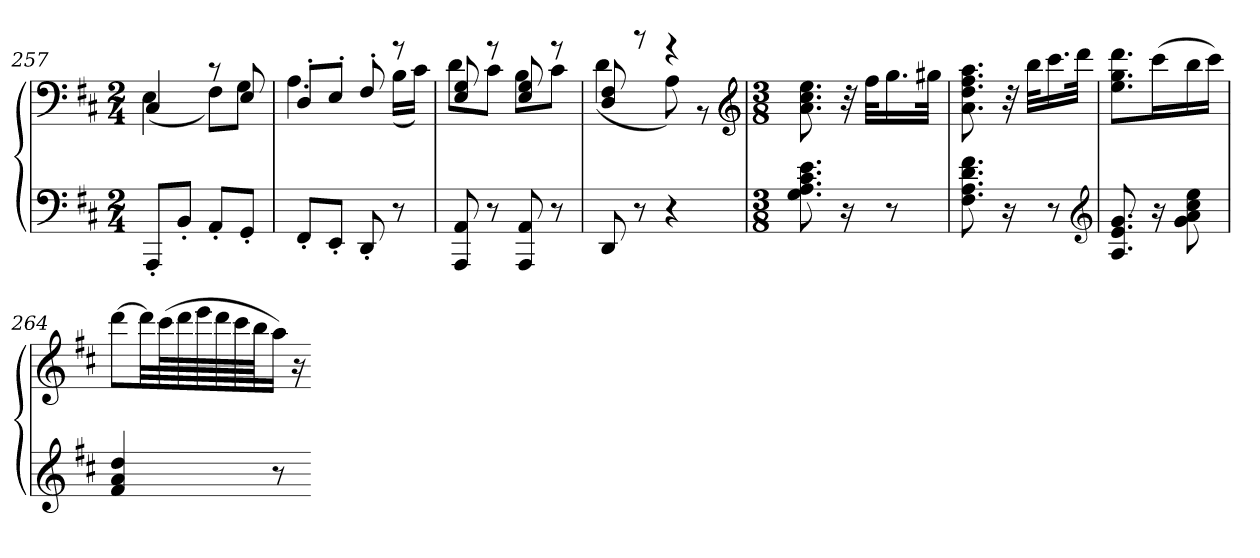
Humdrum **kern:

**kern	**kern
*part1	*part1
*staff2	*staff1
*clefF4	*clefF4
*k[f#c#]	*k[f#c#]
*D:	*D:
*M2/4	*M2/4
=257	=257
*	*^
8AAA'L	4C#	(4E
8BB'J	.	.
8AA'L	8r	8F#L)
8GG'J	8E	8GJ
=258	=258	=258
8FF#'L	8D'L	4.A
8EE'J	8E'J	.
8DD'	8F#'	.
8r	8r	(16BLL
.	.	16c#JJ)
=259	=259	=259
8AAA 8AA	8E 8G	8dL
8r	8r	8c#J
8AAA 8AA	8E 8G	8BL
8r	8r	8c#J
=260	=260	=260
8DD	8D 8F#	(4d
8r	8r	.
4r	4r	8A)
.	.	8r
*	*v	*v
*	*clefG2
=261	=261
*M3/8	*M3/8
8.G 8.A 8.c# 8.e	8.a 8.cc# 8.ee
16r	32r
.	32ff#KLL
8r	16.gg
.	32gg#XJJk
=262	=262
8.F# 8.A 8.d 8.f#	8.a 8.dd 8.ff# 8.aa
16r	32r
.	32bbKLL
8r	16.ccc#
.	32dddJJk
*clefG2	*
=263	=263
8.A 8.e 8.g	8.ee 8.gg 8.dddL
16r	(16ccc#L
8g 8a 8cc# 8ee	16bb
.	16ccc#JJ)
=264	=264
4f# 4a 4dd	[8dddL
.	32dddLL]
.	(64ccc#L
.	64ddd
.	64eee
.	64ddd
.	64ccc#
.	64bbJJ
8r	16aaJJ)
.	16r
=-	=-
*-	*-
